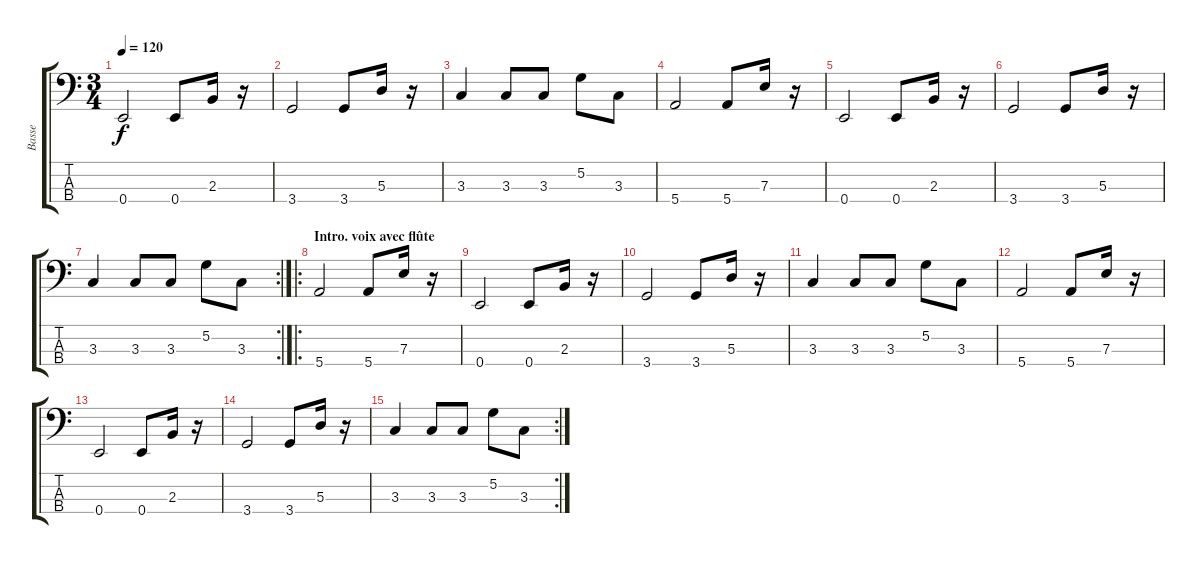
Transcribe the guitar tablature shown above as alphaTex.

\track ("Basse" "Basse") {instrument electricbasspick}
\staff {score tabs}
\tuning (G2 D2 A1 E1) {hide}
\ts (3 4)
\tempo 120
\clef f4
\ks c
0.4.2{dy f} 0.4.8 2.3.16 r.16 |
3.4.2 3.4.8 5.3.16 r.16 |
3.3.4 3.3.8 3.3.8 5.2.8 3.3.8 |
5.4.2 5.4.8 7.3.16 r.16 |
0.4.2 0.4.8 2.3.16 r.16 |
3.4.2 3.4.8 5.3.16 r.16 |
\rc 2
3.3.4 3.3.8 3.3.8 5.2.8 3.3.8 |
\ro
\section ("" "Intro. voix avec flûte")
5.4.2 5.4.8 7.3.16 r.16 |
0.4.2 0.4.8 2.3.16 r.16 |
3.4.2 3.4.8 5.3.16 r.16 |
3.3.4 3.3.8 3.3.8 5.2.8 3.3.8 |
5.4.2 5.4.8 7.3.16 r.16 |
0.4.2 0.4.8 2.3.16 r.16 |
3.4.2 3.4.8 5.3.16 r.16 |
\rc 2
3.3.4 3.3.8 3.3.8 5.2.8 3.3.8
